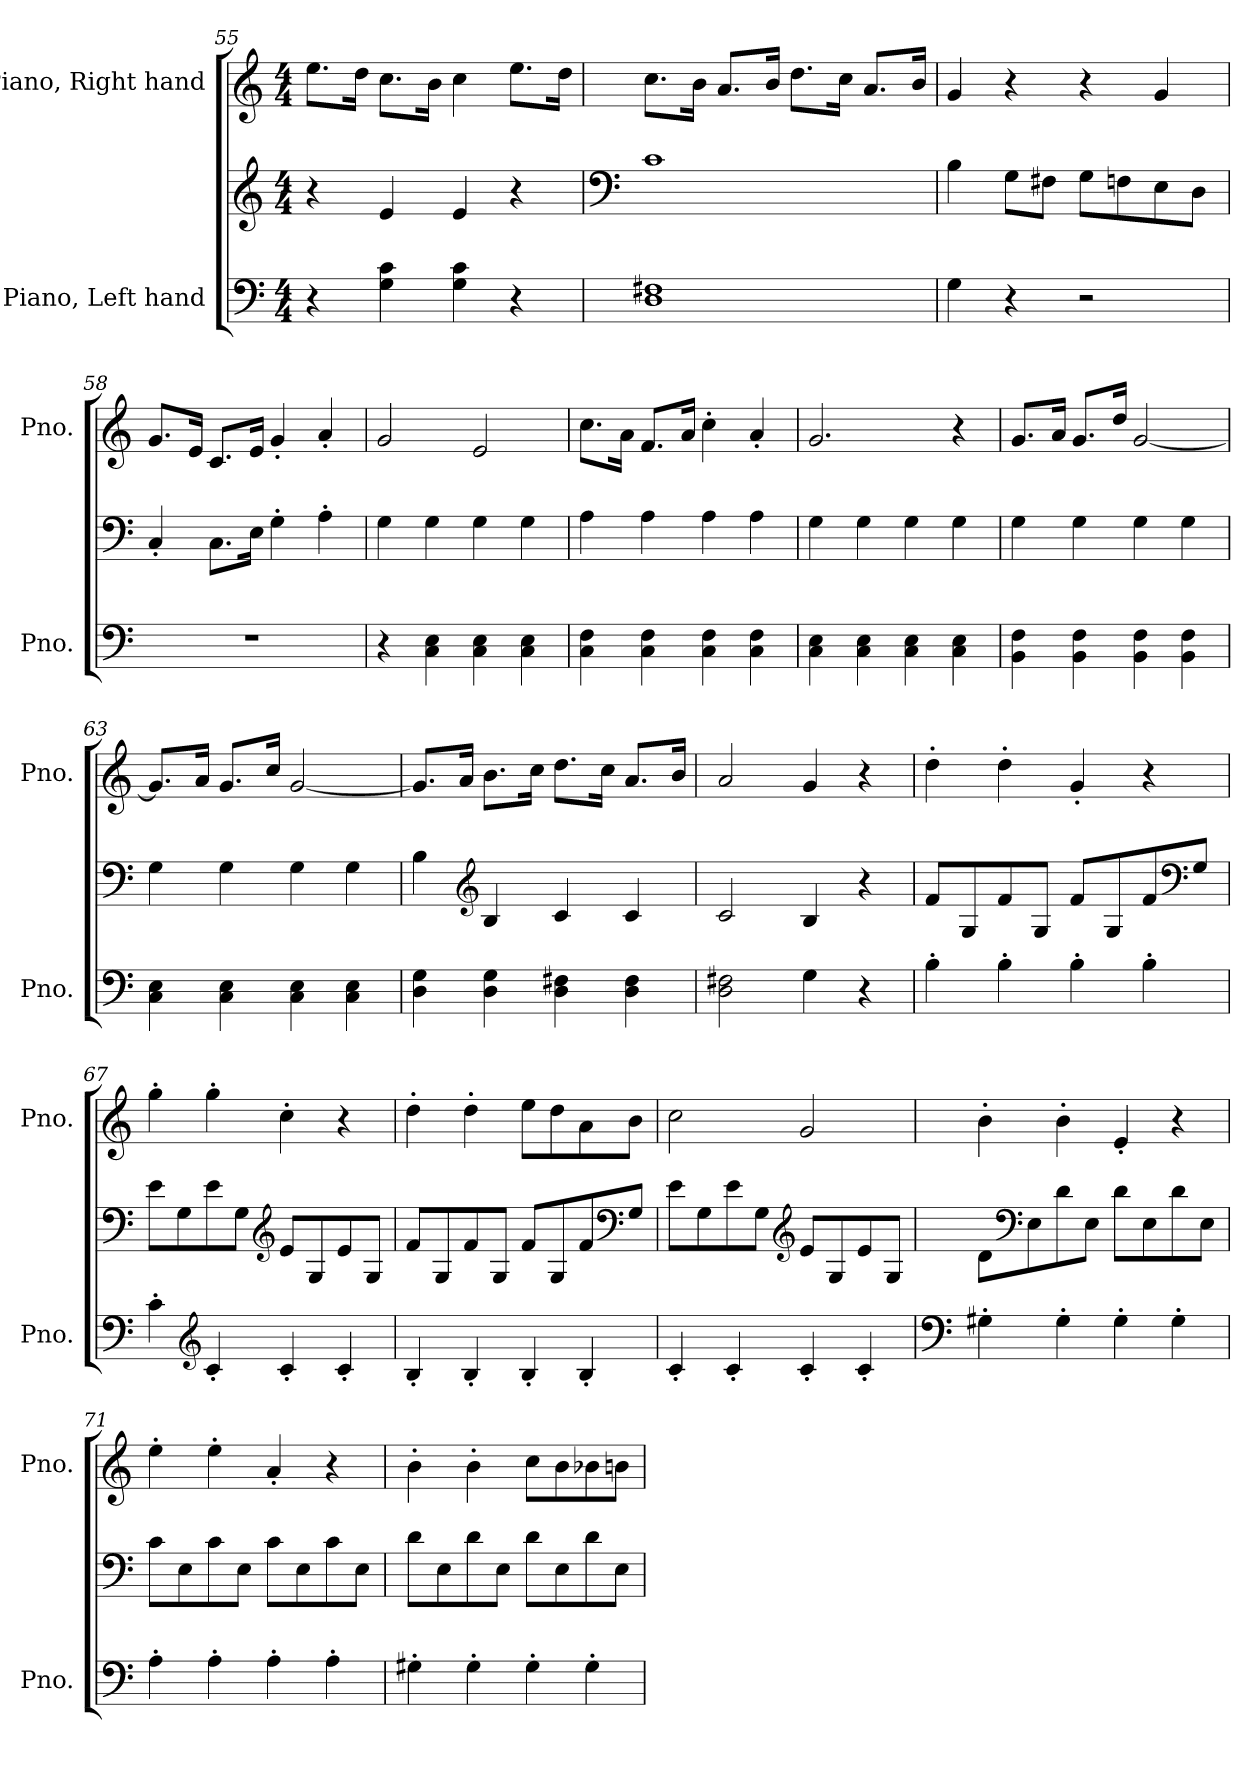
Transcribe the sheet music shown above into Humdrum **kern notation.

**kern	**kern	**kern
*part2	*part2	*part1
*staff3	*staff2	*staff1
*I"Piano, Left hand	*	*I"Piano, Right hand
*I'Pno.	*	*I'Pno.
*clefF4	*clefG2	*clefG2
*k[]	*k[]	*k[]
*M4/4	*M4/4	*M4/4
=55	=55	=55
4r	4r	8.ee\L
.	.	16dd\Jk
4G\ 4c\	4e/	8.cc\L
.	.	16b\Jk
4G\ 4c\	4e/	4cc\
4r	4r	8.ee\L
.	.	16dd\Jk
!!LO:PB:g=z
=56	=56	=56
*	*clefF4	*
1D 1F#X	1c	8.cc\L
.	.	16b\Jk
.	.	8.a/L
.	.	16b/Jk
.	.	8.dd\L
.	.	16cc\Jk
.	.	8.a/L
.	.	16b/Jk
=57	=57	=57
4G\	4B\	4g/
4r	8G\L	4r
.	8F#X\J	.
2r	8G\L	4r
.	8Fn\	.
.	8E\	4g/
.	8D\J	.
=58	=58	=58
1r	4C'/	8.g/L
.	.	16e/Jk
.	8.C\L	8.c/L
.	16E\Jk	16e/Jk
.	4G'\	4g'/
.	4A'\	4a'/
=59	=59	=59
4r	4G\	2g/
4C\ 4E\	4G\	.
4C\ 4E\	4G\	2e/
4C\ 4E\	4G\	.
=60	=60	=60
4C\ 4F\	4A\	8.cc\L
.	.	16a\Jk
4C\ 4F\	4A\	8.f/L
.	.	16a/Jk
4C\ 4F\	4A\	4cc'\
4C\ 4F\	4A\	4a'/
!!LO:LB:g=z
=61	=61	=61
4C\ 4E\	4G\	2.g/
4C\ 4E\	4G\	.
4C\ 4E\	4G\	.
4C\ 4E\	4G\	4r
=62	=62	=62
4BB\ 4F\	4G\	8.g/L
.	.	16a/Jk
4BB\ 4F\	4G\	8.g/L
.	.	16dd/Jk
4BB\ 4F\	4G\	[2g/
4BB\ 4F\	4G\	.
=63	=63	=63
4C\ 4E\	4G\	8.g/L]
.	.	16a/Jk
4C\ 4E\	4G\	8.g/L
.	.	16cc/Jk
4C\ 4E\	4G\	[2g/
4C\ 4E\	4G\	.
=64	=64	=64
4D\ 4G\	4B\	8.g/L]
.	.	16a/Jk
*	*clefG2	*
4D\ 4G\	4B/	8.b\L
.	.	16cc\Jk
4D\ 4F#X\	4c/	8.dd\L
.	.	16cc\Jk
4D\ 4F#\	4c/	8.a/L
.	.	16b/Jk
=65	=65	=65
2D\ 2F#X\	2c/	2a/
4G\	4B/	4g/
4r	4r	4r
!!LO:LB:g=z
=66	=66	=66
4B'\	8f/L	4dd'\
.	8G/	.
4B'\	8f/	4dd'\
.	8G/J	.
4B'\	8f/L	4g'/
.	8G/	.
4B'\	8f/	4r
*	*clefF4	*
.	8G/J	.
=67	=67	=67
4c'\	8e\L	4gg'\
.	8G\	.
*clefG2	*	*
4c'/	8e\	4gg'\
.	8G\J	.
*	*clefG2	*
4c'/	8e/L	4cc'\
.	8G/	.
4c'/	8e/	4r
.	8G/J	.
=68	=68	=68
4B'/	8f/L	4dd'\
.	8G/	.
4B'/	8f/	4dd'\
.	8G/J	.
4B'/	8f/L	8ee\L
.	8G/	8dd\
4B'/	8f/	8a\
*	*clefF4	*
.	8G/J	8b\J
=69	=69	=69
4c'/	8e\L	2cc\
.	8G\	.
4c'/	8e\	.
.	8G\J	.
*	*clefG2	*
4c'/	8e/L	2g/
.	8G/	.
4c'/	8e/	.
.	8G/J	.
!!LO:LB:g=z
=70	=70	=70
*clefF4	*	*
4G#X'\	8d\L	4b'\
*	*clefF4	*
.	8E\	.
4G#'\	8d\	4b'\
.	8E\J	.
4G#'\	8d\L	4e'/
.	8E\	.
4G#'\	8d\	4r
.	8E\J	.
=71	=71	=71
4A'\	8c\L	4ee'\
.	8E\	.
4A'\	8c\	4ee'\
.	8E\J	.
4A'\	8c\L	4a'/
.	8E\	.
4A'\	8c\	4r
.	8E\J	.
=72	=72	=72
4G#X'\	8d\L	4b'\
.	8E\	.
4G#'\	8d\	4b'\
.	8E\J	.
4G#'\	8d\L	8cc\L
.	8E\	8b\
4G#'\	8d\	8b-X\
.	8E\J	8bn\J
=	=	=
*-	*-	*-
